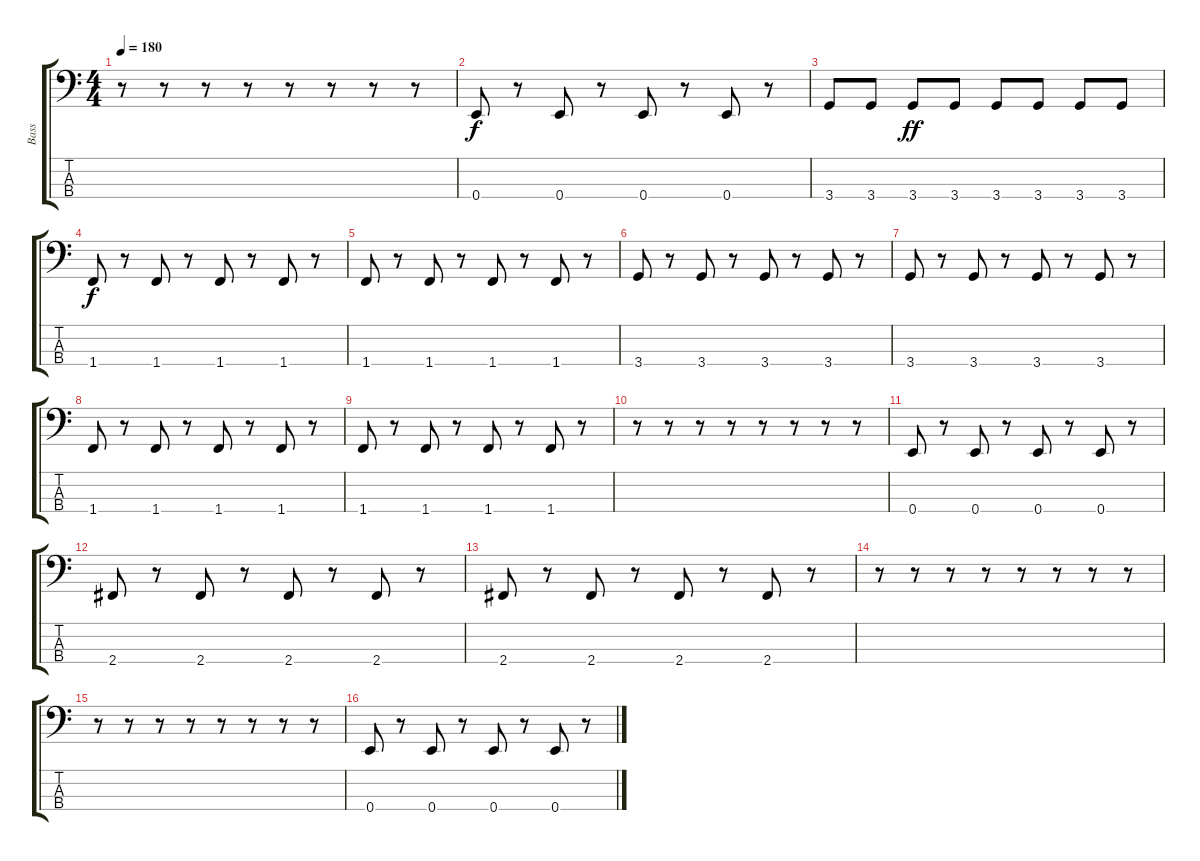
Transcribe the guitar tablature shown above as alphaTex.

\track ("Bass" "Bass") {instrument electricbasspick}
\staff {score tabs}
\tuning (G2 D2 A1 E1) {hide}
\ts (4 4)
\tempo 180
\clef f4
\ks c
r.8{dy f} r.8 r.8 r.8 r.8 r.8 r.8 r.8 |
0.4.8 r.8 0.4.8 r.8 0.4.8 r.8 0.4.8 r.8 |
3.4.8 3.4.8 3.4.8{dy ff} 3.4.8 3.4.8 3.4.8 3.4.8 3.4.8 |
1.4.8{dy f} r.8 1.4.8 r.8 1.4.8 r.8 1.4.8 r.8 |
1.4.8 r.8 1.4.8 r.8 1.4.8 r.8 1.4.8 r.8 |
3.4.8 r.8 3.4.8 r.8 3.4.8 r.8 3.4.8 r.8 |
3.4.8 r.8 3.4.8 r.8 3.4.8 r.8 3.4.8 r.8 |
1.4.8 r.8 1.4.8 r.8 1.4.8 r.8 1.4.8 r.8 |
1.4.8 r.8 1.4.8 r.8 1.4.8 r.8 1.4.8 r.8 |
r.8 r.8 r.8 r.8 r.8 r.8 r.8 r.8 |
0.4.8 r.8 0.4.8 r.8 0.4.8 r.8 0.4.8 r.8 |
2.4.8 r.8 2.4.8 r.8 2.4.8 r.8 2.4.8 r.8 |
2.4.8 r.8 2.4.8 r.8 2.4.8 r.8 2.4.8 r.8 |
r.8 r.8 r.8 r.8 r.8 r.8 r.8 r.8 |
r.8 r.8 r.8 r.8 r.8 r.8 r.8 r.8 |
0.4.8 r.8 0.4.8 r.8 0.4.8 r.8 0.4.8 r.8
